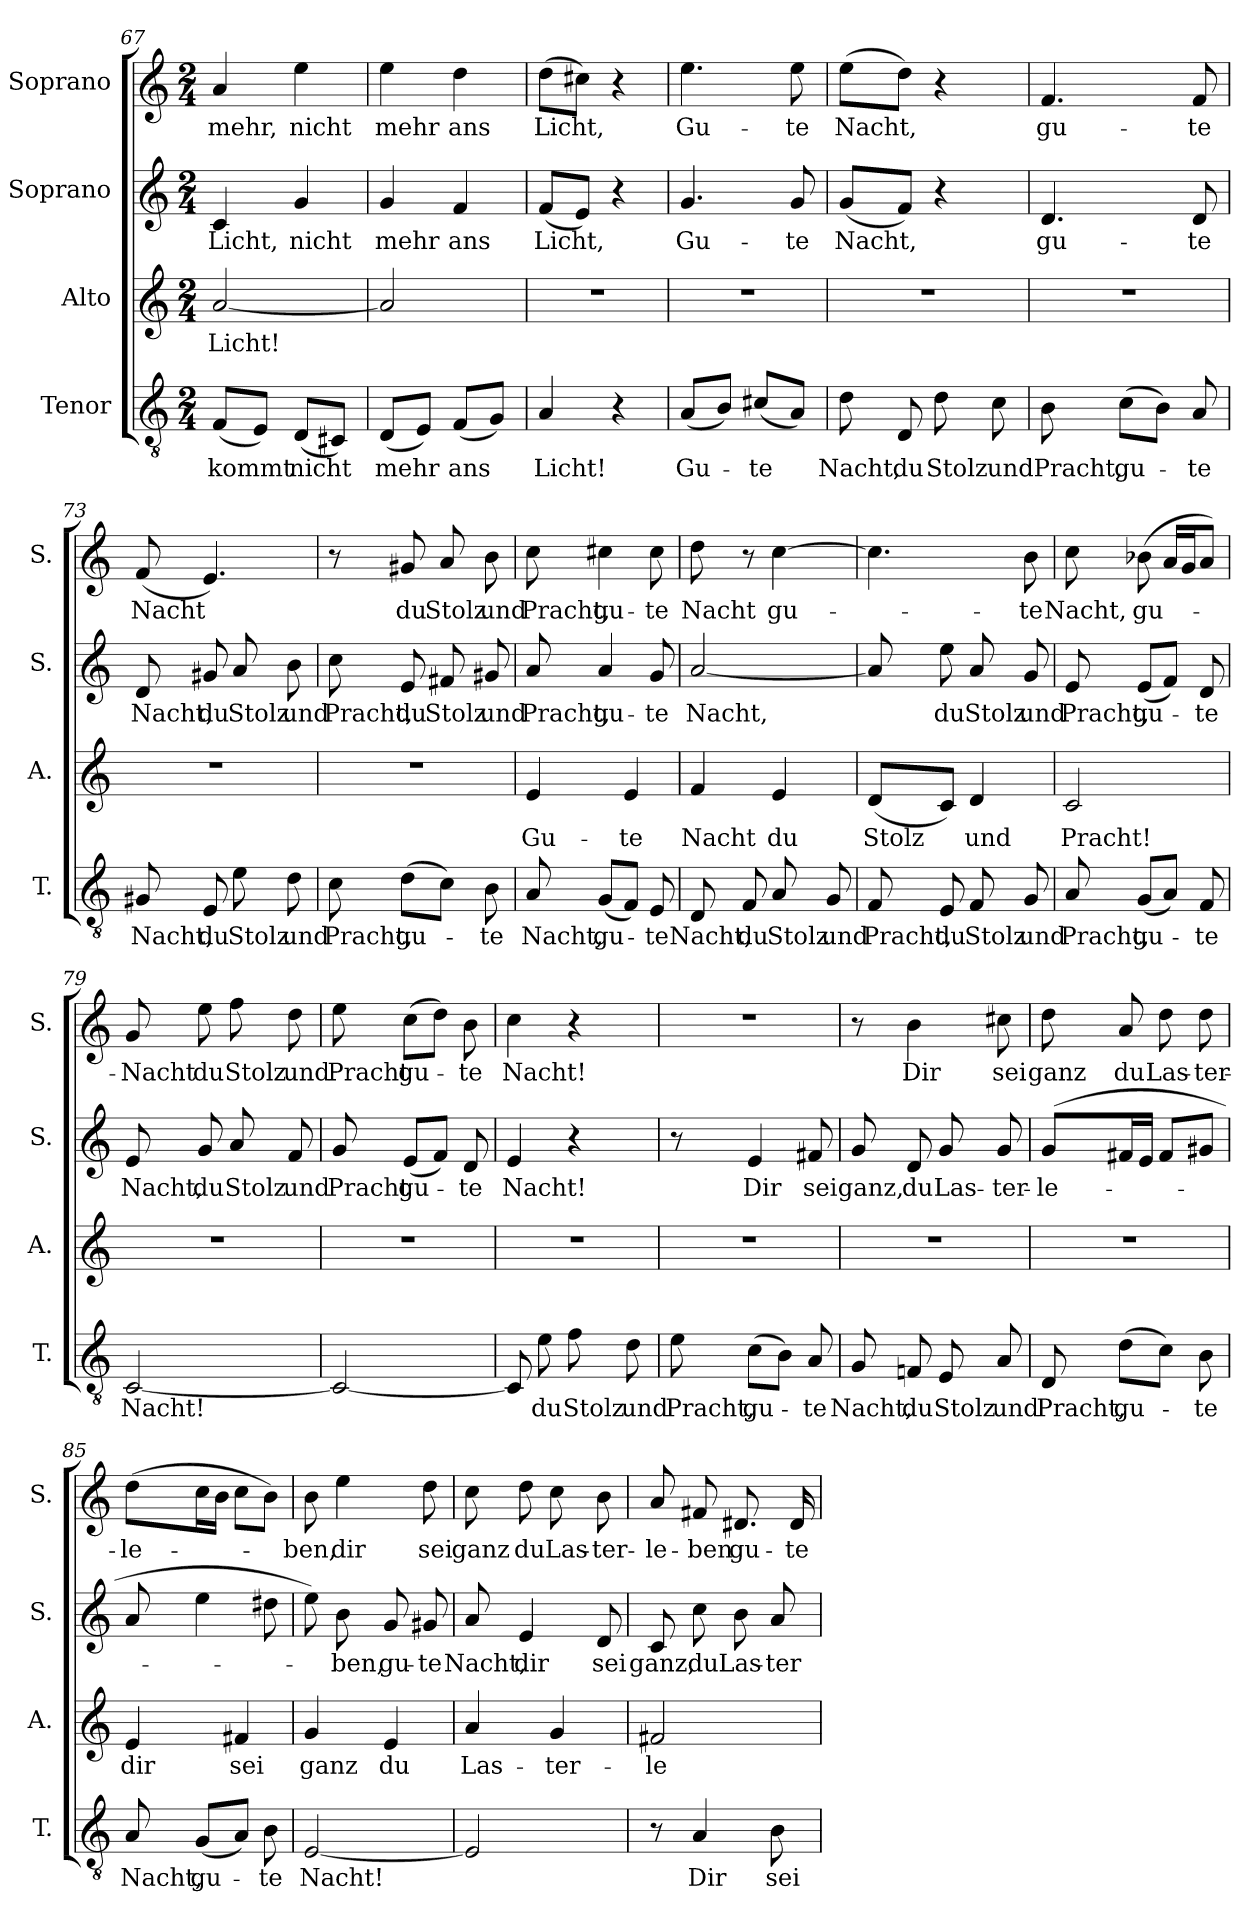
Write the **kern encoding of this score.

**kern	**text	**kern	**text	**kern	**text	**kern	**text
*part4	*part4	*part3	*part3	*part2	*part2	*part1	*part1
*staff4	*staff4	*staff3	*staff3	*staff2	*staff2	*staff1	*staff1
*I"Tenor	*	*I"Alto	*	*I"Soprano	*	*I"Soprano	*
*I'T.	*	*I'A.	*	*I'S.	*	*I'S.	*
*clefGv2	*	*clefG2	*	*clefG2	*	*clefG2	*
*k[]	*	*k[]	*	*k[]	*	*k[]	*
*M2/4	*	*M2/4	*	*M2/4	*	*M2/4	*
=67	=67	=67	=67	=67	=67	=67	=67
!	!LO:LY:b	!	!LO:LY:b	!	!LO:LY:b	!	!LO:LY:b
(<8F/L	kommt	[2a/	Licht!	4c/	Licht,	4a/	mehr,
8E/J)	.	.	.	.	.	.	.
!	!LO:LY:b	!	!	!	!LO:LY:b	!	!LO:LY:b
(<8D/L	nicht	.	.	4g/	nicht	4ee\	nicht
8C#X/J)	.	.	.	.	.	.	.
=68	=68	=68	=68	=68	=68	=68	=68
!	!LO:LY:b	!	!	!	!LO:LY:b	!	!LO:LY:b
(<8D/L	mehr	2a/]	.	4g/	mehr	4ee\	mehr
8E/J)	.	.	.	.	.	.	.
!	!LO:LY:b	!	!	!	!LO:LY:b	!	!LO:LY:b
(<8F/L	ans	.	.	4f/	ans	4dd\	ans
8G/J)	.	.	.	.	.	.	.
=69	=69	=69	=69	=69	=69	=69	=69
!	!LO:LY:b	!	!	!	!LO:LY:b	!	!LO:LY:b
4A/	Licht!	2r	.	(<8f/L	Licht,	(>8dd\L	Licht,
.	.	.	.	8e/J)	.	8cc#X\J)	.
4r	.	.	.	4r	.	4r	.
=70	=70	=70	=70	=70	=70	=70	=70
!	!LO:LY:b	!	!	!	!LO:LY:b	!	!LO:LY:b
(<8A/L	Gu-	2r	.	4.g/	Gu-	4.ee\	Gu-
8B/J)	.	.	.	.	.	.	.
!	!LO:LY:b	!	!	!	!	!	!
(<8c#X/L	-te	.	.	.	.	.	.
!	!	!	!	!	!LO:LY:b	!	!LO:LY:b
8A/J)	.	.	.	8g/	-te	8ee\	-te
=71	=71	=71	=71	=71	=71	=71	=71
!	!LO:LY:b	!	!	!	!LO:LY:b	!	!LO:LY:b
8d\	Nacht,	2r	.	(<8g/L	Nacht,	(>8ee\L	Nacht,
!	!LO:LY:b	!	!	!	!	!	!
8D/	du	.	.	8f/J)	.	8dd\J)	.
!	!LO:LY:b	!	!	!	!	!	!
8d\	Stolz	.	.	4r	.	4r	.
!	!LO:LY:b	!	!	!	!	!	!
8c\	und	.	.	.	.	.	.
=72	=72	=72	=72	=72	=72	=72	=72
!	!LO:LY:b	!	!	!	!LO:LY:b	!	!LO:LY:b
8B\	Pracht,	2r	.	4.d/	gu-	4.f/	gu-
!	!LO:LY:b	!	!	!	!	!	!
(>8c\L	gu-	.	.	.	.	.	.
8B\J)	.	.	.	.	.	.	.
!	!LO:LY:b	!	!	!	!LO:LY:b	!	!LO:LY:b
8A/	te	.	.	8d/	-te	8f/	-te
!!LO:LB:g=z
=73	=73	=73	=73	=73	=73	=73	=73
!	!LO:LY:b	!	!	!	!LO:LY:b	!	!LO:LY:b
8G#X/	Nacht,	2r	.	8d/	Nacht,	(<8f/	Nacht
!	!LO:LY:b	!	!	!	!LO:LY:b	!	!
8E/	du	.	.	8g#X/	du	4.e/)	.
!	!LO:LY:b	!	!	!	!LO:LY:b	!	!
8e\	Stolz	.	.	8a/	Stolz	.	.
!	!LO:LY:b	!	!	!	!LO:LY:b	!	!
8d\	und	.	.	8b\	und	.	.
=74	=74	=74	=74	=74	=74	=74	=74
!	!LO:LY:b	!	!	!	!LO:LY:b	!	!
8c\	Pracht,	2r	.	8cc\	Pracht,	8r	.
!	!LO:LY:b	!	!	!	!LO:LY:b	!	!LO:LY:b
(>8d\L	gu-	.	.	8e/	du	8g#X/	du
!	!	!	!	!	!LO:LY:b	!	!LO:LY:b
8c\J)	.	.	.	8f#X/	Stolz	8a/	Stolz
!	!LO:LY:b	!	!	!	!LO:LY:b	!	!LO:LY:b
8B\	-te	.	.	8g#X/	und	8b\	und
=75	=75	=75	=75	=75	=75	=75	=75
!	!LO:LY:b	!	!LO:LY:b	!	!LO:LY:b	!	!LO:LY:b
8A/	Nacht,	4e/	Gu-	8a/	Pracht,	8cc\	Pracht,
!	!LO:LY:b	!	!	!	!LO:LY:b	!	!LO:LY:b
(<8G/L	gu-	.	.	4a/	gu-	4cc#X\	gu-
!	!	!	!LO:LY:b	!	!	!	!
8F/J)	.	4e/	-te	.	.	.	.
!	!LO:LY:b	!	!	!	!LO:LY:b	!	!LO:LY:b
8E/	-te	.	.	8g/	-te	8cc#\	-te
=76	=76	=76	=76	=76	=76	=76	=76
!	!LO:LY:b	!	!LO:LY:b	!	!LO:LY:b	!	!LO:LY:b
8D/	Nacht,	4f/	Nacht	[2a/	Nacht,	8dd\	Nacht
!	!LO:LY:b	!	!	!	!	!	!
8F/	du	.	.	.	.	8r	.
!	!LO:LY:b	!	!LO:LY:b	!	!	!	!LO:LY:b
8A/	Stolz	4e/	du	.	.	[4cc\	gu-
!	!LO:LY:b	!	!	!	!	!	!
8G/	und	.	.	.	.	.	.
=77	=77	=77	=77	=77	=77	=77	=77
!	!LO:LY:b	!	!LO:LY:b	!	!	!	!
8F/	Pracht,	(<8d/L	Stolz	8a/]	.	4.cc\]	.
!	!LO:LY:b	!	!	!	!LO:LY:b	!	!
8E/	du	8c/J)	.	8ee\	du	.	.
!	!LO:LY:b	!	!LO:LY:b	!	!LO:LY:b	!	!
8F/	Stolz	4d/	und	8a/	Stolz	.	.
!	!LO:LY:b	!	!	!	!LO:LY:b	!	!LO:LY:b
8G/	und	.	.	8g/	und	8b\	-te
=78	=78	=78	=78	=78	=78	=78	=78
!	!LO:LY:b	!	!LO:LY:b	!	!LO:LY:b	!	!LO:LY:b
8A/	Pracht,	2c/	Pracht!	8e/	Pracht,	8cc\	Nacht,
!	!LO:LY:b	!	!	!	!LO:LY:b	!	!LO:LY:b
(<8G/L	gu-	.	.	(<8e/L	gu-	(>8b-X\	gu-
8A/J)	.	.	.	8f/J)	.	16a/LL	.
.	.	.	.	.	.	16g/J	.
!	!LO:LY:b	!	!	!	!LO:LY:b	!	!
8F/	-te	.	.	8d/	-te	8a/J)	.
!!LO:LB:g=z
=79	=79	=79	=79	=79	=79	=79	=79
!	!LO:LY:b	!	!	!	!LO:LY:b	!	!LO:LY:b
[2C/	Nacht!	2r	.	8e/	Nacht,	8g/	-Nacht
!	!	!	!	!	!LO:LY:b	!	!LO:LY:b
.	.	.	.	8g/	du	8ee\	du
!	!	!	!	!	!LO:LY:b	!	!LO:LY:b
.	.	.	.	8a/	Stolz	8ff\	Stolz
!	!	!	!	!	!LO:LY:b	!	!LO:LY:b
.	.	.	.	8f/	und	8dd\	und
=80	=80	=80	=80	=80	=80	=80	=80
!	!	!	!	!	!LO:LY:b	!	!LO:LY:b
2C/_	.	2r	.	8g/	Pracht	8ee\	Pracht
!	!	!	!	!	!LO:LY:b	!	!LO:LY:b
.	.	.	.	(<8e/L	gu-	(>8cc\L	gu-
.	.	.	.	8f/J)	.	8dd\J)	.
!	!	!	!	!	!LO:LY:b	!	!LO:LY:b
.	.	.	.	8d/	-te	8b\	-te
=81	=81	=81	=81	=81	=81	=81	=81
!	!	!	!	!	!LO:LY:b	!	!LO:LY:b
8C/]	.	2r	.	4e/	Nacht!	4cc\	Nacht!
!	!LO:LY:b	!	!	!	!	!	!
8e\	du	.	.	.	.	.	.
!	!LO:LY:b	!	!	!	!	!	!
8f\	Stolz	.	.	4r	.	4r	.
!	!LO:LY:b	!	!	!	!	!	!
8d\	und	.	.	.	.	.	.
=82	=82	=82	=82	=82	=82	=82	=82
!	!LO:LY:b	!	!	!	!	!	!
8e\	Pracht,	2r	.	8r	.	2r	.
!	!LO:LY:b	!	!	!	!LO:LY:b	!	!
(>8c\L	gu-	.	.	4e/	Dir	.	.
8B\J)	.	.	.	.	.	.	.
!	!LO:LY:b	!	!	!	!LO:LY:b	!	!
8A/	-te	.	.	8f#X/	sei	.	.
=83	=83	=83	=83	=83	=83	=83	=83
!	!LO:LY:b	!	!	!	!LO:LY:b	!	!
8G/	Nacht,	2r	.	8g/	ganz,	8r	.
!	!LO:LY:b	!	!	!	!LO:LY:b	!	!LO:LY:b
8Fn/	du	.	.	8d/	du	4b\	Dir
!	!LO:LY:b	!	!	!	!LO:LY:b	!	!
8E/	Stolz	.	.	8g/	Las-	.	.
!	!LO:LY:b	!	!	!	!LO:LY:b	!	!LO:LY:b
8A/	und	.	.	8g/	-ter-	8cc#X\	sei
=84	=84	=84	=84	=84	=84	=84	=84
!	!LO:LY:b	!	!	!	!LO:LY:b	!	!LO:LY:b
8D/	Pracht,	2r	.	(>8g/L	-le-	8dd\	ganz
!	!LO:LY:b	!	!	!	!	!	!LO:LY:b
(>8d\L	gu-	.	.	16f#X/L	.	8a/	du
.	.	.	.	16e/JJ	.	.	.
!	!	!	!	!	!	!	!LO:LY:b
8c\J)	.	.	.	8f#/L	.	8dd\	Las-
!	!LO:LY:b	!	!	!	!	!	!LO:LY:b
8B\	te	.	.	8g#X/J	.	8dd\	-ter-
!!LO:PB:g=z
=85	=85	=85	=85	=85	=85	=85	=85
!	!LO:LY:b	!	!LO:LY:b	!	!	!	!LO:LY:b
8A/	Nacht,	4e/	dir	8a/	.	(>8dd\L	-le-
!	!LO:LY:b	!	!	!	!	!	!
(<8G/L	gu-	.	.	4ee\	.	16cc\L	.
.	.	.	.	.	.	16b\JJ	.
!	!	!	!LO:LY:b	!	!	!	!
8A/J)	.	4f#X/	sei	.	.	8cc\L	.
!	!LO:LY:b	!	!	!	!	!	!
8B\	-te	.	.	8dd#X\	.	8b\J)	.
=86	=86	=86	=86	=86	=86	=86	=86
!	!LO:LY:b	!	!LO:LY:b	!	!	!	!LO:LY:b
[2E/	Nacht!	4g/	ganz	8ee\)	.	8b\	-ben,
!	!	!	!	!	!LO:LY:b	!	!LO:LY:b
.	.	.	.	8b\	-ben,	4ee\	dir
!	!	!	!LO:LY:b	!	!LO:LY:b	!	!
.	.	4e/	du	8g/	gu-	.	.
!	!	!	!	!	!LO:LY:b	!	!LO:LY:b
.	.	.	.	8g#X/	-te	8dd\	sei
=87	=87	=87	=87	=87	=87	=87	=87
!	!	!	!LO:LY:b	!	!LO:LY:b	!	!LO:LY:b
2E/]	.	4a/	Las-	8a/	Nacht,	8cc\	ganz
!	!	!	!	!	!LO:LY:b	!	!LO:LY:b
.	.	.	.	4e/	dir	8dd\	du
!	!	!	!LO:LY:b	!	!	!	!LO:LY:b
.	.	4g/	-ter-	.	.	8cc\	Las-
!	!	!	!	!	!LO:LY:b	!	!LO:LY:b
.	.	.	.	8d/	sei	8b\	-ter-
=88	=88	=88	=88	=88	=88	=88	=88
!	!	!	!LO:LY:b	!	!LO:LY:b	!	!LO:LY:b
8r	.	2f#X/	-le-	8c/	ganz,	8a/	-le-
!	!LO:LY:b	!	!	!	!LO:LY:b	!	!LO:LY:b
4A/	Dir	.	.	8cc\	du	8f#X/	-ben
!	!	!	!	!	!LO:LY:b	!	!LO:LY:b
.	.	.	.	8b\	Las-	8.d#X/	gu-
!	!LO:LY:b	!	!	!	!LO:LY:b	!	!
8B\	sei	.	.	8a/	-ter-	.	.
!	!	!	!	!	!	!	!LO:LY:b
.	.	.	.	.	.	16d#/	-te
=	=	=	=	=	=	=	=
*-	*-	*-	*-	*-	*-	*-	*-
